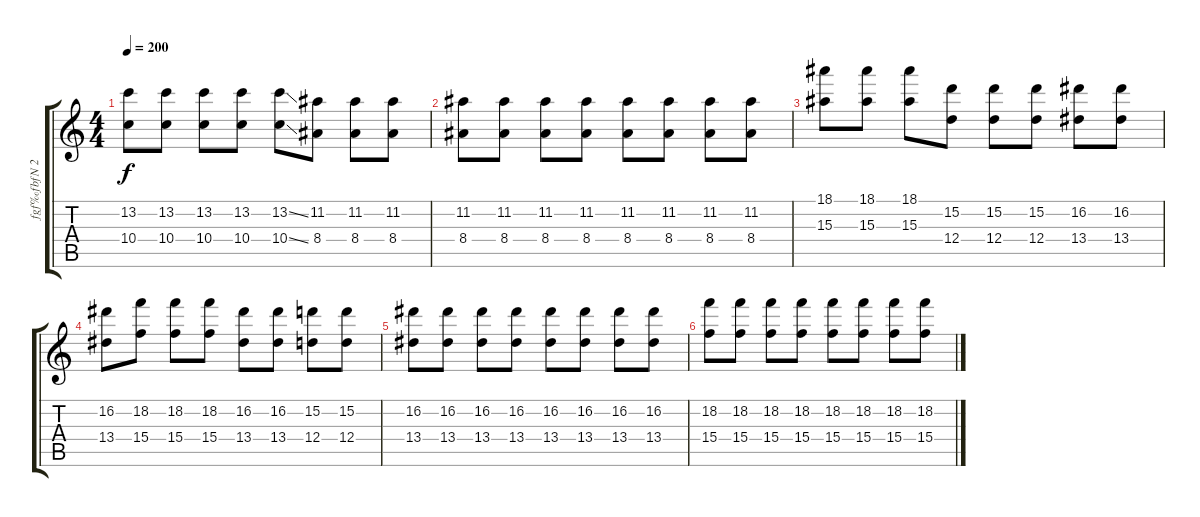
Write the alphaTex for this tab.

\track ("ƒgƒ‰ƒbƒN 2" "ƒgƒ‰ƒbƒN 2") {instrument overdrivenguitar}
\staff {score tabs}
\tuning (E4 B3 G3 D3 A2 E2) {hide}
\ts (4 4)
\tempo 200
\clef g2
\ks c
(13.2 10.4).8{dy f} (13.2 10.4).8 (13.2 10.4).8 (13.2 10.4).8 (13.2{ss} 10.4{ss}).8 (11.2 8.4).8 (11.2 8.4).8 (11.2 8.4).8 |
(11.2 8.4).8 (11.2 8.4).8 (11.2 8.4).8 (11.2 8.4).8 (11.2 8.4).8 (11.2 8.4).8 (11.2 8.4).8 (11.2 8.4).8 |
(18.1 15.3).8 (18.1 15.3).8 (18.1 15.3).8 (15.2 12.4).8 (15.2 12.4).8 (15.2 12.4).8 (16.2 13.4).8 (16.2 13.4).8 |
(16.2 13.4).8 (18.2 15.4).8 (18.2 15.4).8 (18.2 15.4).8 (16.2 13.4).8 (16.2 13.4).8 (15.2 12.4).8 (15.2 12.4).8 |
(16.2 13.4).8 (16.2 13.4).8 (16.2 13.4).8 (16.2 13.4).8 (16.2 13.4).8 (16.2 13.4).8 (16.2 13.4).8 (16.2 13.4).8 |
(18.2 15.4).8 (18.2 15.4).8 (18.2 15.4).8 (18.2 15.4).8 (18.2 15.4).8 (18.2 15.4).8 (18.2 15.4).8 (18.2 15.4).8
